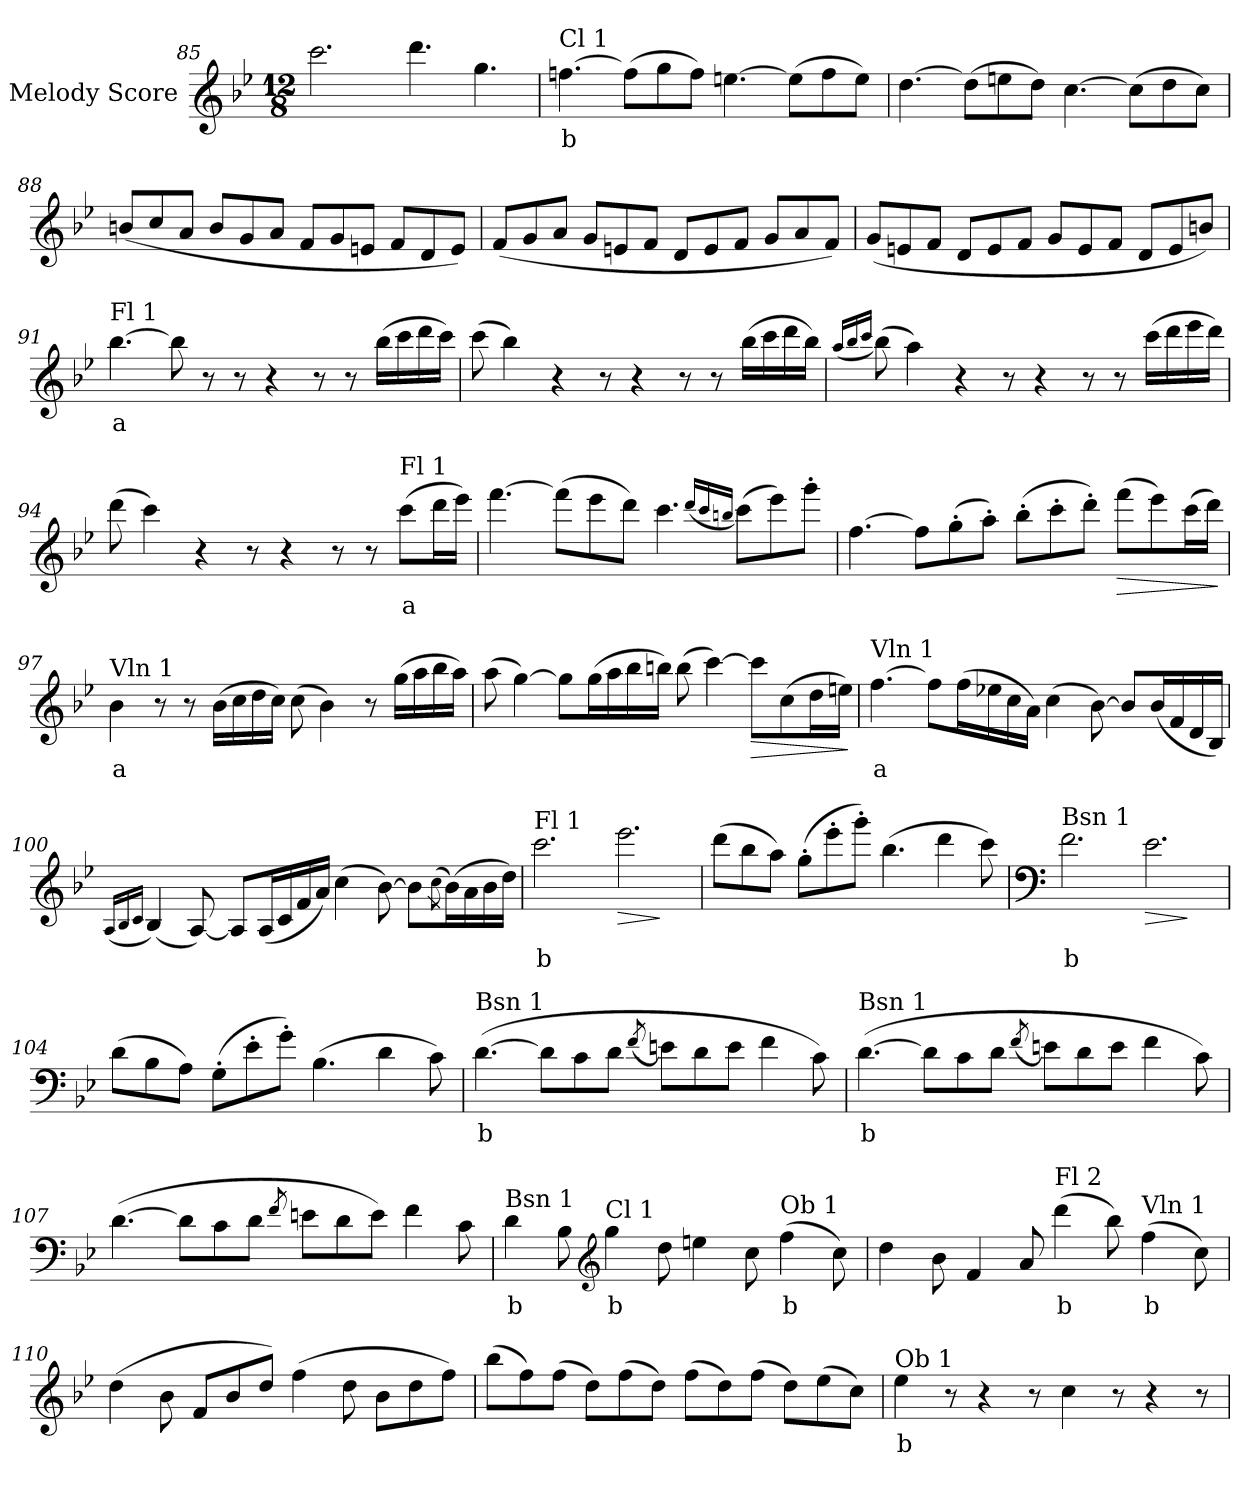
**kern	**text	**dynam
*part1	*part1	*part1
*staff1	*staff1	*staff1
*I"Melody Score	*	*
*clefG2	*	*
*k[b-e-]	*	*
*M12/8	*	*
=85	=85	=85
2.ccc\	.	.
4.ddd\	.	.
4.gg\	.	.
=86	=86	=86
!LO:TX:a:t=Cl 1	!	!
!	!LO:LY:b:color=#FF0000	!
[4.ffn\	b	.
(8ff\L]	.	.
8gg\	.	.
8ff\J)	.	.
[4.ee\	.	.
(8ee\L]	.	.
8ff\	.	.
8ee\J)	.	.
=87	=87	=87
[4.dd\	.	.
(8dd\L]	.	.
8ee\	.	.
8dd\J)	.	.
[4.cc\	.	.
(8cc\L]	.	.
8dd\	.	.
8cc\J)	.	.
=88	=88	=88
(8b/L	.	.
8cc/	.	.
8a/J	.	.
8b/L	.	.
8g/	.	.
8a/J	.	.
8f/L	.	.
8g/	.	.
8e/J	.	.
8f/L	.	.
8d/	.	.
8e/J)	.	.
=89	=89	=89
(8f/L	.	.
8g/	.	.
8a/J	.	.
8g/L	.	.
8e/	.	.
8f/J	.	.
8d/L	.	.
8e/	.	.
8f/J	.	.
8g/L	.	.
8a/	.	.
8f/J)	.	.
=90	=90	=90
(8g/L	.	.
8e/	.	.
8f/J	.	.
8d/L	.	.
8e/	.	.
8f/J	.	.
8g/L	.	.
8e/	.	.
8f/J	.	.
8d/L	.	.
8e/	.	.
8b/J)	.	.
=91	=91	=91
!LO:TX:a:t=Fl 1	!	!
!	!LO:LY:b:color=#FF0000	!
[4.bb-\	a	.
8bb-\]	.	.
8r	.	.
8r	.	.
4r	.	.
8r	.	.
8r	.	.
(16bb-\LL	.	.
16ccc\	.	.
16ddd\	.	.
16ccc\JJ)	.	.
=92	=92	=92
(8ccc\	.	.
4bb-\)	.	.
4r	.	.
8r	.	.
4r	.	.
8r	.	.
8r	.	.
(16bb-\LL	.	.
16ccc\	.	.
16ddd\	.	.
16bb-\JJ)	.	.
=93	=93	=93
(16qaa/LL	.	.
16qbb-/	.	.
16qccc/JJ	.	.
(8bb-\)	.	.
4aa\)	.	.
4r	.	.
8r	.	.
4r	.	.
8r	.	.
8r	.	.
(16ccc\LL	.	.
16ddd\	.	.
16eee-\	.	.
16ddd\JJ)	.	.
=94	=94	=94
(8ddd\	.	.
4ccc\)	.	.
4r	.	.
8r	.	.
4r	.	.
8r	.	.
8r	.	.
!LO:TX:a:t=Fl 1	!	!
!	!LO:LY:b:color=#FF0000	!
(8ccc\L	a	.
16ddd\L	.	.
16eee-\JJ)	.	.
=95	=95	=95
[4.fff\	.	.
(8fff\L]	.	.
8eee-\	.	.
8ddd\J)	.	.
4.ccc\	.	.
(16qddd/LL	.	.
16qccc/	.	.
16qbbn/JJ	.	.
(8ccc\L)	.	.
8eee-\)	.	.
8ggg'\J	.	.
=96	=96	=96
[4.ff\	.	.
8ff\L]	.	.
(8gg'\	.	.
8aa'\J)	.	.
(8bb-'\L	.	.
8ccc'\	.	.
8ddd'\J)	.	.
!	!	!LO:HP:b
(8fff\L	.	>
8eee-\)	.	.
(16ccc\L	.	.
16ddd\JJ)	.	.
.	.	]
=97	=97	=97
!LO:TX:a:t=Vln 1	!	!
!	!LO:LY:b:color=#FF0000	!
4b-\	a	.
8r	.	.
8r	.	.
(16b-\LL	.	.
16cc\	.	.
16dd\	.	.
16cc\JJ)	.	.
(8cc\	.	.
4b-\)	.	.
8r	.	.
(16gg\LL	.	.
16aa\	.	.
16bb-\	.	.
16aa\JJ)	.	.
=98	=98	=98
(8aa\	.	.
[4gg\)	.	.
8gg\L]	.	.
(16gg\L	.	.
16aa\	.	.
16bb-\	.	.
16bbn\JJ)	.	.
(8bb\	.	.
[4ccc\)	.	.
!	!	!LO:HP:b
8ccc\L]	.	>
(8cc\	.	.
16dd\L	.	.
16een\JJ)	.	.
.	.	]
=99	=99	=99
!LO:TX:a:t=Vln 1	!	!
!	!LO:LY:b:color=#FF0000	!
[4.ff\	a	.
8ff\L]	.	.
(16ff\L	.	.
16ee-X\	.	.
16cc\	.	.
16a\JJ)	.	.
(4cc\	.	.
[8b-\)	.	.
8b-/L]	.	.
(16b-/L	.	.
16f/	.	.
16d/	.	.
16B-/JJ)	.	.
=100	=100	=100
(16qA/LL	.	.
16qB-/	.	.
16qc/JJ	.	.
(4B-/)	.	.
[8A/)	.	.
8A/L]	.	.
(16A/L	.	.
16c/	.	.
16f/	.	.
16a/JJ)	.	.
(4cc\	.	.
[8b-\)	.	.
8b-\L]	.	.
(8qcc\	.	.
(16b-\L)	.	.
16a\	.	.
16b-\	.	.
16dd\JJ)	.	.
=101	=101	=101
!LO:TX:a:t=Fl 1	!	!
!	!LO:LY:b:color=#FF0000	!
2.ccc\	b	.
!	!	!LO:HP:b
2.eee-\	.	>
.	.	]
=102	=102	=102
(8ddd\L	.	.
8bb-\	.	.
8aa\J)	.	.
(8gg'\L	.	.
8eee-'\	.	.
8ggg'\J)	.	.
(4.bb-\	.	.
4ddd\	.	.
8ccc\)	.	.
=103	=103	=103
*clefF4	*	*
!LO:TX:a:t=Bsn 1	!	!
!	!LO:LY:b:color=#FF0000	!
2.f\	b	.
!	!	!LO:HP:b
2.e-\	.	>
.	.	]
=104	=104	=104
(8d\L	.	.
8B-\	.	.
8A\J)	.	.
(8G'\L	.	.
8e-'\	.	.
8g'\J)	.	.
(4.B-\	.	.
4d\	.	.
8c\)	.	.
=105	=105	=105
!LO:TX:a:t=Bsn 1	!	!
!	!LO:LY:b:color=#FF0000	!
([4.d\	b	.
8d\L]	.	.
8c\	.	.
8d\J	.	.
(8qf/	.	.
8en\L)	.	.
8d\	.	.
8e\J	.	.
4f\	.	.
8c\)	.	.
=106	=106	=106
!LO:TX:a:t=Bsn 1	!	!
!	!LO:LY:b:color=#FF0000	!
([4.d\	b	.
8d\L]	.	.
8c\	.	.
8d\J	.	.
(8qf/	.	.
8en\L)	.	.
8d\	.	.
8e\J	.	.
4f\	.	.
8c\)	.	.
=107	=107	=107
([4.d\	.	.
8d\L]	.	.
8c\	.	.
8d\J	.	.
8qf/	.	.
8en\L	.	.
8d\	.	.
8e\J)	.	.
4f\	.	.
8c\	.	.
=108	=108	=108
!LO:TX:a:t=Bsn 1	!	!
!	!LO:LY:b:color=#FF0000	!
4d\	b	.
8B-\	.	.
*clefG2	*	*
!LO:TX:a:t=Cl 1	!	!
!	!LO:LY:b:color=#FF0000	!
4gg\	b	.
8dd\	.	.
4ee\	.	.
8cc\	.	.
!LO:TX:a:t=Ob 1	!	!
!	!LO:LY:b:color=#FF0000	!
(4ff\	b	.
8cc\)	.	.
=109	=109	=109
4dd\	.	.
8b-\	.	.
4f/	.	.
8a/	.	.
!LO:TX:a:t=Fl 2	!	!
!	!LO:LY:b:color=#FF0000	!
(4ddd\	b	.
8bb-\)	.	.
!LO:TX:a:t=Vln 1	!	!
!	!LO:LY:b:color=#FF0000	!
(4ff\	b	.
8cc\)	.	.
=110	=110	=110
(4dd\	.	.
8b-\	.	.
8f/L	.	.
8b-/	.	.
8dd/J)	.	.
(4ff\	.	.
8dd\	.	.
8b-\L	.	.
8dd\	.	.
8ff\J)	.	.
=111	=111	=111
(8bb-\L	.	.
8ff\)	.	.
(8ff\J	.	.
8dd\L)	.	.
(8ff\	.	.
8dd\J)	.	.
(8ff\L	.	.
8dd\)	.	.
(8ff\J	.	.
8dd\L)	.	.
(8ee-\	.	.
8cc\J)	.	.
=112	=112	=112
!LO:TX:a:t=Ob 1	!	!
!	!LO:LY:b:color=#FF0000	!
4ee-\	b	.
8r	.	.
4r	.	.
8r	.	.
4cc\	.	.
8r	.	.
4r	.	.
8r	.	.
=	=	=
*-	*-	*-
